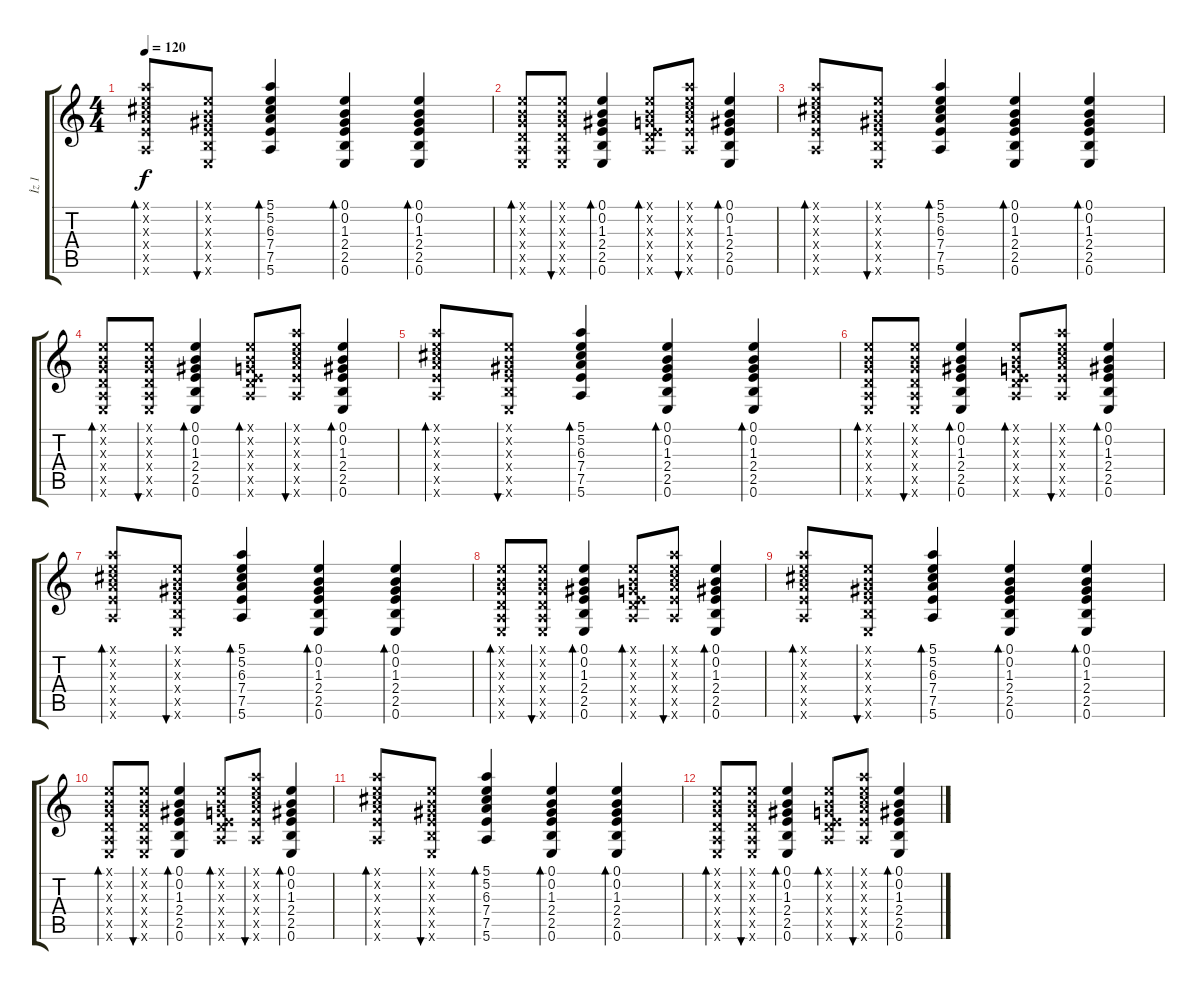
\track ("İz 1" "İz 1") {instrument acousticguitarsteel}
\staff {score tabs}
\tuning (E4 B3 G3 D3 A2 E2) {hide}
\ts (4 4)
\tempo 120
\clef g2
\ks c
(5.1{x} 5.2{x} 6.3{x} 7.4{x} 7.5{x} 5.6{x}).8{bd 30 dy f} (0.1{x} 0.2{x} 1.3{x} 2.4{x} 2.5{x} 0.6{x}).8{bu 30} (5.1 5.2 6.3 7.4 7.5 5.6).4{bd 30} (0.1 0.2 1.3 2.4 2.5 0.6).4{bd 30} (0.1 0.2 1.3 2.4 2.5 0.6).4{bd 30} |
(0.1{x} 0.2{x} 0.3{x} 0.4{x} 0.5{x} 0.6{x}).8{bd 30} (0.1{x} 0.2{x} 0.3{x} 0.4{x} 0.5{x} 0.6{x}).8{bu 30} (0.1 0.2 1.3 2.4 2.5 0.6).4{bd 30} (0.1{x} 0.2{x} 0.3{x} 0.4{x} 7.5{x} 5.6{x}).8{bd 30} (5.1{x} 5.2{x} 5.3{x} 7.4{x} 7.5{x} 5.6{x}).8{bu 30} (0.1 0.2 1.3 2.4 2.5 0.6).4{bd 30} |
(5.1{x} 5.2{x} 6.3{x} 7.4{x} 7.5{x} 5.6{x}).8{bd 30} (0.1{x} 0.2{x} 1.3{x} 2.4{x} 2.5{x} 0.6{x}).8{bu 30} (5.1 5.2 6.3 7.4 7.5 5.6).4{bd 30} (0.1 0.2 1.3 2.4 2.5 0.6).4{bd 30} (0.1 0.2 1.3 2.4 2.5 0.6).4{bd 30} |
(0.1{x} 0.2{x} 0.3{x} 0.4{x} 0.5{x} 0.6{x}).8{bd 30} (0.1{x} 0.2{x} 0.3{x} 0.4{x} 0.5{x} 0.6{x}).8{bu 30} (0.1 0.2 1.3 2.4 2.5 0.6).4{bd 30} (0.1{x} 0.2{x} 0.3{x} 0.4{x} 7.5{x} 5.6{x}).8{bd 30} (5.1{x} 5.2{x} 5.3{x} 7.4{x} 7.5{x} 5.6{x}).8{bu 30} (0.1 0.2 1.3 2.4 2.5 0.6).4{bd 30} |
(5.1{x} 5.2{x} 6.3{x} 7.4{x} 7.5{x} 5.6{x}).8{bd 30} (0.1{x} 0.2{x} 1.3{x} 2.4{x} 2.5{x} 0.6{x}).8{bu 30} (5.1 5.2 6.3 7.4 7.5 5.6).4{bd 30} (0.1 0.2 1.3 2.4 2.5 0.6).4{bd 30} (0.1 0.2 1.3 2.4 2.5 0.6).4{bd 30} |
(0.1{x} 0.2{x} 0.3{x} 0.4{x} 0.5{x} 0.6{x}).8{bd 30} (0.1{x} 0.2{x} 0.3{x} 0.4{x} 0.5{x} 0.6{x}).8{bu 30} (0.1 0.2 1.3 2.4 2.5 0.6).4{bd 30} (0.1{x} 0.2{x} 0.3{x} 0.4{x} 7.5{x} 5.6{x}).8{bd 30} (5.1{x} 5.2{x} 5.3{x} 7.4{x} 7.5{x} 5.6{x}).8{bu 30} (0.1 0.2 1.3 2.4 2.5 0.6).4{bd 30} |
(5.1{x} 5.2{x} 6.3{x} 7.4{x} 7.5{x} 5.6{x}).8{bd 30} (0.1{x} 0.2{x} 1.3{x} 2.4{x} 2.5{x} 0.6{x}).8{bu 30} (5.1 5.2 6.3 7.4 7.5 5.6).4{bd 30} (0.1 0.2 1.3 2.4 2.5 0.6).4{bd 30} (0.1 0.2 1.3 2.4 2.5 0.6).4{bd 30} |
(0.1{x} 0.2{x} 0.3{x} 0.4{x} 0.5{x} 0.6{x}).8{bd 30} (0.1{x} 0.2{x} 0.3{x} 0.4{x} 0.5{x} 0.6{x}).8{bu 30} (0.1 0.2 1.3 2.4 2.5 0.6).4{bd 30} (0.1{x} 0.2{x} 0.3{x} 0.4{x} 7.5{x} 5.6{x}).8{bd 30} (5.1{x} 5.2{x} 5.3{x} 7.4{x} 7.5{x} 5.6{x}).8{bu 30} (0.1 0.2 1.3 2.4 2.5 0.6).4{bd 30} |
(5.1{x} 5.2{x} 6.3{x} 7.4{x} 7.5{x} 5.6{x}).8{bd 30} (0.1{x} 0.2{x} 1.3{x} 2.4{x} 2.5{x} 0.6{x}).8{bu 30} (5.1 5.2 6.3 7.4 7.5 5.6).4{bd 30} (0.1 0.2 1.3 2.4 2.5 0.6).4{bd 30} (0.1 0.2 1.3 2.4 2.5 0.6).4{bd 30} |
(0.1{x} 0.2{x} 0.3{x} 0.4{x} 0.5{x} 0.6{x}).8{bd 30} (0.1{x} 0.2{x} 0.3{x} 0.4{x} 0.5{x} 0.6{x}).8{bu 30} (0.1 0.2 1.3 2.4 2.5 0.6).4{bd 30} (0.1{x} 0.2{x} 0.3{x} 0.4{x} 7.5{x} 5.6{x}).8{bd 30} (5.1{x} 5.2{x} 5.3{x} 7.4{x} 7.5{x} 5.6{x}).8{bu 30} (0.1 0.2 1.3 2.4 2.5 0.6).4{bd 30} |
(5.1{x} 5.2{x} 6.3{x} 7.4{x} 7.5{x} 5.6{x}).8{bd 30} (0.1{x} 0.2{x} 1.3{x} 2.4{x} 2.5{x} 0.6{x}).8{bu 30} (5.1 5.2 6.3 7.4 7.5 5.6).4{bd 30} (0.1 0.2 1.3 2.4 2.5 0.6).4{bd 30} (0.1 0.2 1.3 2.4 2.5 0.6).4{bd 30} |
(0.1{x} 0.2{x} 0.3{x} 0.4{x} 0.5{x} 0.6{x}).8{bd 30} (0.1{x} 0.2{x} 0.3{x} 0.4{x} 0.5{x} 0.6{x}).8{bu 30} (0.1 0.2 1.3 2.4 2.5 0.6).4{bd 30} (0.1{x} 0.2{x} 0.3{x} 0.4{x} 7.5{x} 5.6{x}).8{bd 30} (5.1{x} 5.2{x} 5.3{x} 7.4{x} 7.5{x} 5.6{x}).8{bu 30} (0.1 0.2 1.3 2.4 2.5 0.6).4{bd 30}
